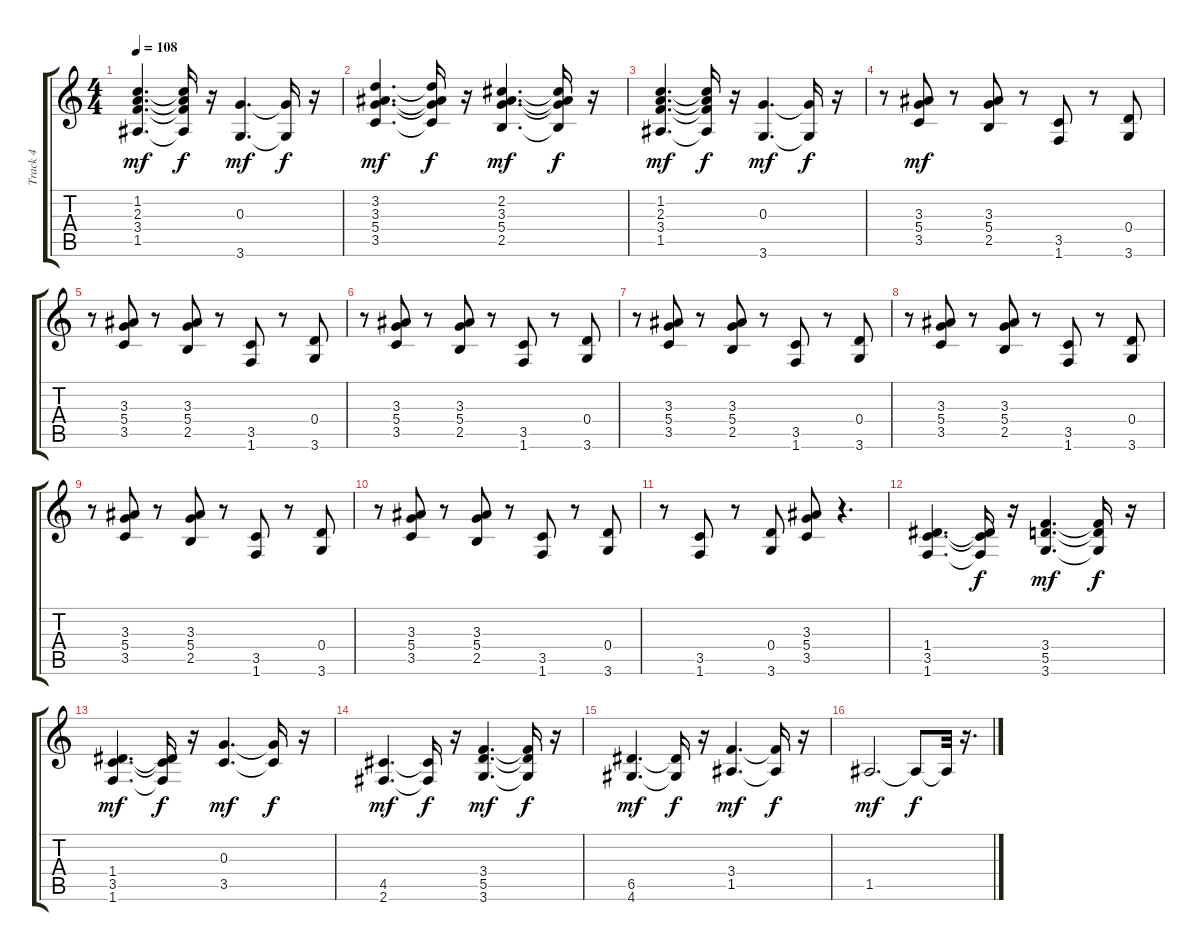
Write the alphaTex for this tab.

\track ("Track 4" "Track 4") {instrument acousticguitarsteel}
\staff {score tabs}
\tuning (E4 B3 G3 D3 A2 E2) {hide}
\ts (4 4)
\tempo 108
\clef g2
\ks c
(1.2 2.3 3.4 1.5).4{d dy mf} (1.2{t} 2.3{t} 3.4{t} 1.5{t}).16{dy f} r.16 (0.3 3.6).4{d dy mf} (0.3{t} 3.6{t}).16{dy f} r.16 |
(3.2 3.3 5.4 3.5).4{d dy mf} (3.2{t} 3.3{t} 5.4{t} 3.5{t}).16{dy f} r.16 (2.2 3.3 5.4 2.5).4{d dy mf} (2.2{t} 3.3{t} 5.4{t} 2.5{t}).16{dy f} r.16 |
(1.2 2.3 3.4 1.5).4{d dy mf} (1.2{t} 2.3{t} 3.4{t} 1.5{t}).16{dy f} r.16 (0.3 3.6).4{d dy mf} (0.3{t} 3.6{t}).16{dy f} r.16 |
r.8 (3.3 5.4 3.5).8{dy mf} r.8 (3.3 5.4 2.5).8 r.8 (3.5 1.6).8 r.8 (0.4 3.6).8 |
r.8 (3.3 5.4 3.5).8 r.8 (3.3 5.4 2.5).8 r.8 (3.5 1.6).8 r.8 (0.4 3.6).8 |
r.8 (3.3 5.4 3.5).8 r.8 (3.3 5.4 2.5).8 r.8 (3.5 1.6).8 r.8 (0.4 3.6).8 |
r.8 (3.3 5.4 3.5).8 r.8 (3.3 5.4 2.5).8 r.8 (3.5 1.6).8 r.8 (0.4 3.6).8 |
r.8 (3.3 5.4 3.5).8 r.8 (3.3 5.4 2.5).8 r.8 (3.5 1.6).8 r.8 (0.4 3.6).8 |
r.8 (3.3 5.4 3.5).8 r.8 (3.3 5.4 2.5).8 r.8 (3.5 1.6).8 r.8 (0.4 3.6).8 |
r.8 (3.3 5.4 3.5).8 r.8 (3.3 5.4 2.5).8 r.8 (3.5 1.6).8 r.8 (0.4 3.6).8 |
r.8 (3.5 1.6).8 r.8 (0.4 3.6).8 (3.3 5.4 3.5).8 r.4{d} |
(1.4 3.5 1.6).4{d} (1.4{t} 3.5{t} 1.6{t}).16{dy f} r.16 (3.4 5.5 3.6).4{d dy mf} (3.4{t} 5.5{t} 3.6{t}).16{dy f} r.16 |
(1.4 3.5 1.6).4{d dy mf} (1.4{t} 3.5{t} 1.6{t}).16{dy f} r.16 (0.3 3.5).4{d dy mf} (0.3{t} 3.5{t}).16{dy f} r.16 |
(4.5 2.6).4{d dy mf} (4.5{t} 2.6{t}).16{dy f} r.16 (3.4 5.5 3.6).4{d dy mf} (3.4{t} 5.5{t} 3.6{t}).16{dy f} r.16 |
(6.5 4.6).4{d dy mf} (6.5{t} 4.6{t}).16{dy f} r.16 (3.4 1.5).4{d dy mf} (3.4{t} 1.5{t}).16{dy f} r.16 |
1.5.2{d dy mf} 1.5{t}.8{dy f} 1.5{t}.32 r.16{d}
